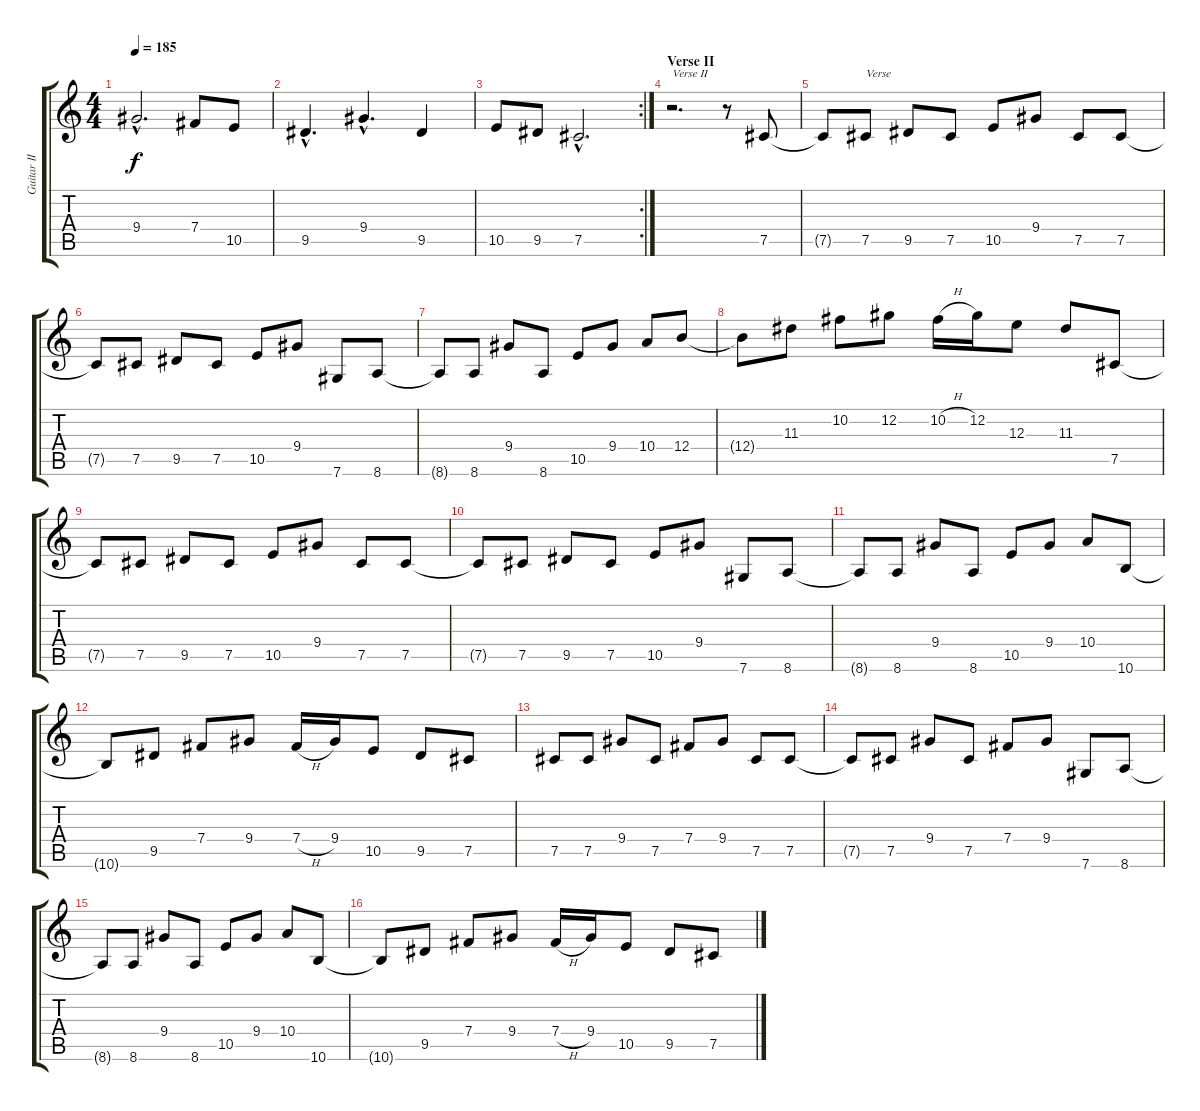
\track ("Guitar II [Henriksson]" "Guitar II ") {instrument overdrivenguitar}
\staff {score tabs}
\tuning (Db4 Ab3 E3 B2 Gb2 Db2) {hide}
\ts (4 4)
\tempo 185
\clef g2
\ks c
9.4{hac t}.2{d dy f} 7.4.8 10.5.8 |
9.5{hac}.4{d} 9.4{hac}.4{d} 9.5.4 |
\rc 2
10.5.8 9.5.8 7.5{hac}.2{d} |
\section ("" "Verse II")
r.2{d txt "Verse II"} r.8 7.5.8 |
7.5{t}.8 7.5.8{txt "Verse"} 9.5.8 7.5.8 10.5.8 9.4.8 7.5.8 7.5.8 |
7.5{t}.8 7.5.8 9.5.8 7.5.8 10.5.8 9.4.8 7.6.8 8.6.8 |
8.6{t}.8 8.6.8 9.4.8 8.6.8 10.5.8 9.4.8 10.4.8 12.4.8 |
12.4{t}.8 11.3.8 10.2.8 12.2.8 10.2{h}.16 12.2.16 12.3.8 11.3.8 7.5.8 |
7.5{t}.8 7.5.8 9.5.8 7.5.8 10.5.8 9.4.8 7.5.8 7.5.8 |
7.5{t}.8 7.5.8 9.5.8 7.5.8 10.5.8 9.4.8 7.6.8 8.6.8 |
8.6{t}.8 8.6.8 9.4.8 8.6.8 10.5.8 9.4.8 10.4.8 10.6.8 |
10.6{t}.8 9.5.8 7.4.8 9.4.8 7.4{h}.16 9.4.16 10.5.8 9.5.8 7.5.8 |
7.5.8 7.5.8 9.4.8 7.5.8 7.4.8 9.4.8 7.5.8 7.5.8 |
7.5{t}.8 7.5.8 9.4.8 7.5.8 7.4.8 9.4.8 7.6.8 8.6.8 |
8.6{t}.8 8.6.8 9.4.8 8.6.8 10.5.8 9.4.8 10.4.8 10.6.8 |
10.6{t}.8 9.5.8 7.4.8 9.4.8 7.4{h}.16 9.4.16 10.5.8 9.5.8 7.5.8
